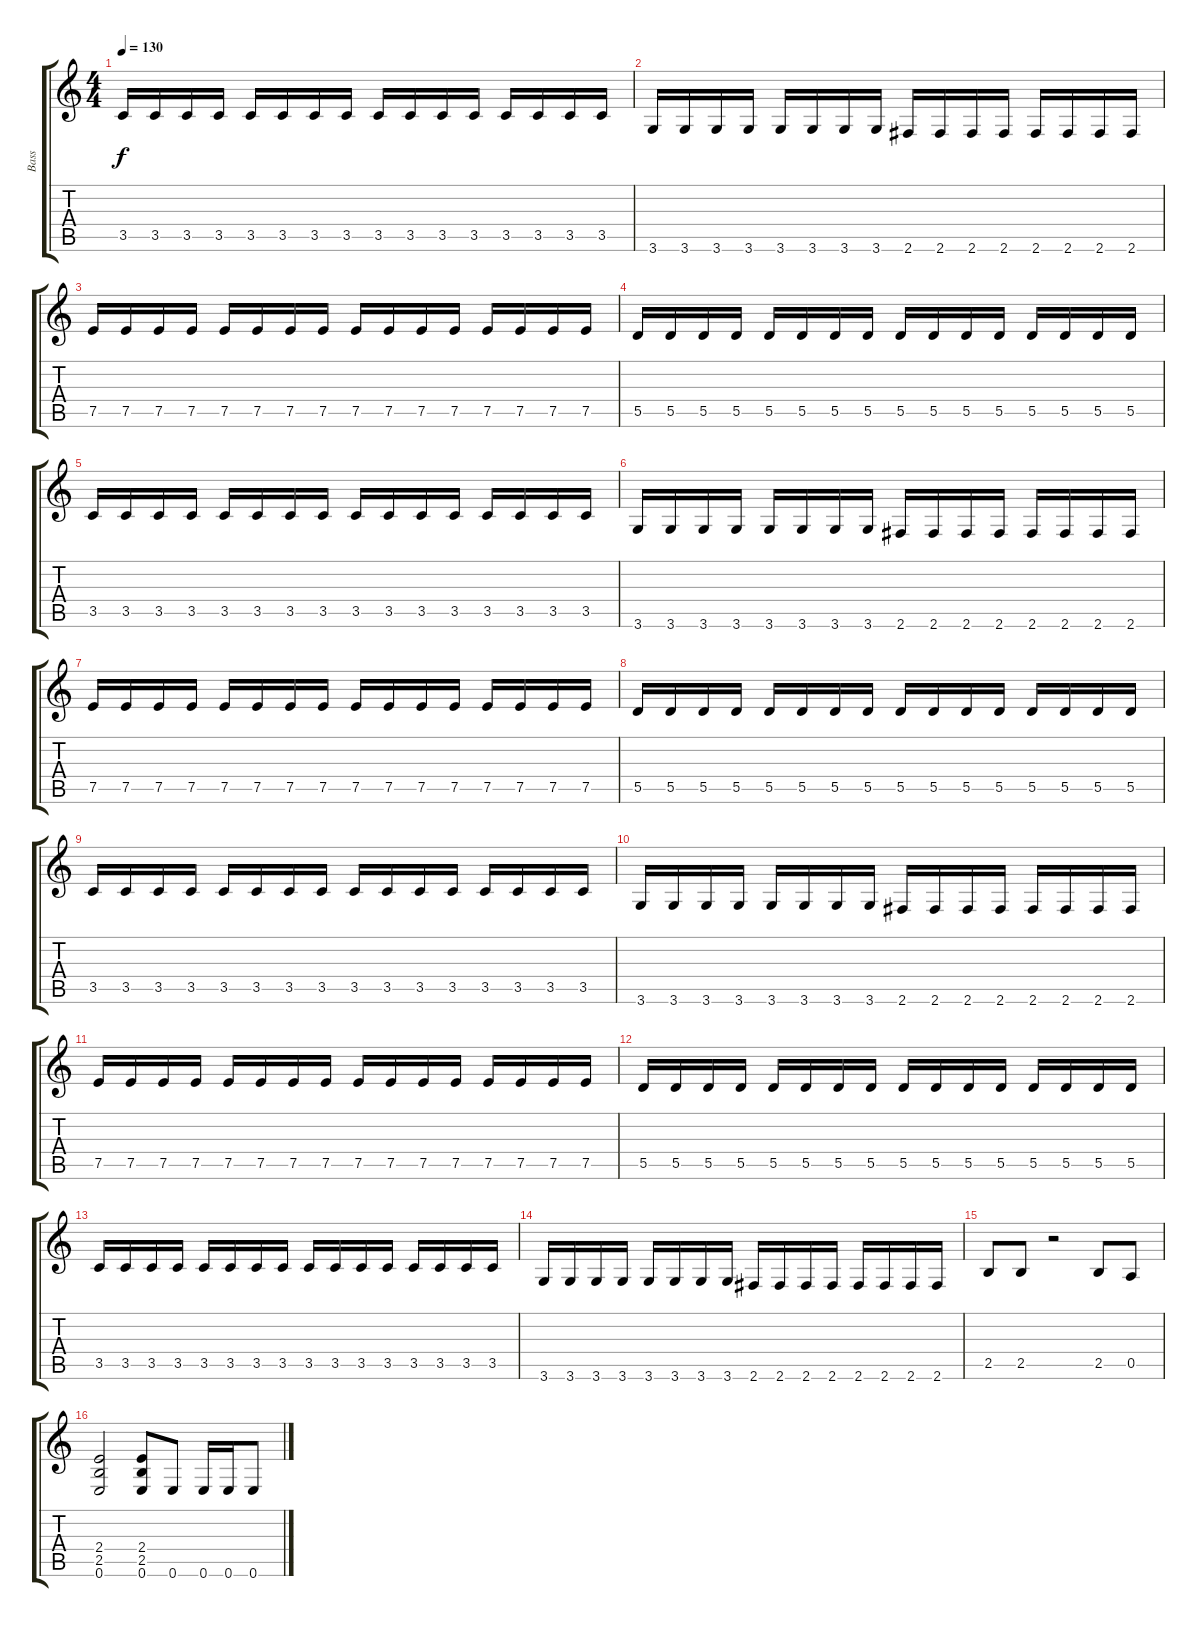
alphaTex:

\track ("Bass" "Bass") {instrument electricbassfinger}
\staff {score tabs}
\tuning (E4 B3 G3 D3 A2 E2) {hide}
\ts (4 4)
\tempo 130
\clef g2
\ks c
3.5.16{dy f} 3.5.16 3.5.16 3.5.16 3.5.16 3.5.16 3.5.16 3.5.16 3.5.16 3.5.16 3.5.16 3.5.16 3.5.16 3.5.16 3.5.16 3.5.16 |
3.6.16 3.6.16 3.6.16 3.6.16 3.6.16 3.6.16 3.6.16 3.6.16 2.6.16 2.6.16 2.6.16 2.6.16 2.6.16 2.6.16 2.6.16 2.6.16 |
7.5.16 7.5.16 7.5.16 7.5.16 7.5.16 7.5.16 7.5.16 7.5.16 7.5.16 7.5.16 7.5.16 7.5.16 7.5.16 7.5.16 7.5.16 7.5.16 |
5.5.16 5.5.16 5.5.16 5.5.16 5.5.16 5.5.16 5.5.16 5.5.16 5.5.16 5.5.16 5.5.16 5.5.16 5.5.16 5.5.16 5.5.16 5.5.16 |
3.5.16 3.5.16 3.5.16 3.5.16 3.5.16 3.5.16 3.5.16 3.5.16 3.5.16 3.5.16 3.5.16 3.5.16 3.5.16 3.5.16 3.5.16 3.5.16 |
3.6.16 3.6.16 3.6.16 3.6.16 3.6.16 3.6.16 3.6.16 3.6.16 2.6.16 2.6.16 2.6.16 2.6.16 2.6.16 2.6.16 2.6.16 2.6.16 |
7.5.16 7.5.16 7.5.16 7.5.16 7.5.16 7.5.16 7.5.16 7.5.16 7.5.16 7.5.16 7.5.16 7.5.16 7.5.16 7.5.16 7.5.16 7.5.16 |
5.5.16 5.5.16 5.5.16 5.5.16 5.5.16 5.5.16 5.5.16 5.5.16 5.5.16 5.5.16 5.5.16 5.5.16 5.5.16 5.5.16 5.5.16 5.5.16 |
3.5.16 3.5.16 3.5.16 3.5.16 3.5.16 3.5.16 3.5.16 3.5.16 3.5.16 3.5.16 3.5.16 3.5.16 3.5.16 3.5.16 3.5.16 3.5.16 |
3.6.16 3.6.16 3.6.16 3.6.16 3.6.16 3.6.16 3.6.16 3.6.16 2.6.16 2.6.16 2.6.16 2.6.16 2.6.16 2.6.16 2.6.16 2.6.16 |
7.5.16 7.5.16 7.5.16 7.5.16 7.5.16 7.5.16 7.5.16 7.5.16 7.5.16 7.5.16 7.5.16 7.5.16 7.5.16 7.5.16 7.5.16 7.5.16 |
5.5.16 5.5.16 5.5.16 5.5.16 5.5.16 5.5.16 5.5.16 5.5.16 5.5.16 5.5.16 5.5.16 5.5.16 5.5.16 5.5.16 5.5.16 5.5.16 |
3.5.16 3.5.16 3.5.16 3.5.16 3.5.16 3.5.16 3.5.16 3.5.16 3.5.16 3.5.16 3.5.16 3.5.16 3.5.16 3.5.16 3.5.16 3.5.16 |
3.6.16 3.6.16 3.6.16 3.6.16 3.6.16 3.6.16 3.6.16 3.6.16 2.6.16 2.6.16 2.6.16 2.6.16 2.6.16 2.6.16 2.6.16 2.6.16 |
2.5.8{volume 13} 2.5.8 r.2 2.5.8 0.5.8 |
(2.4 2.5 0.6).2 (2.4 2.5 0.6).8 0.6.8 0.6.16 0.6.16 0.6.8
